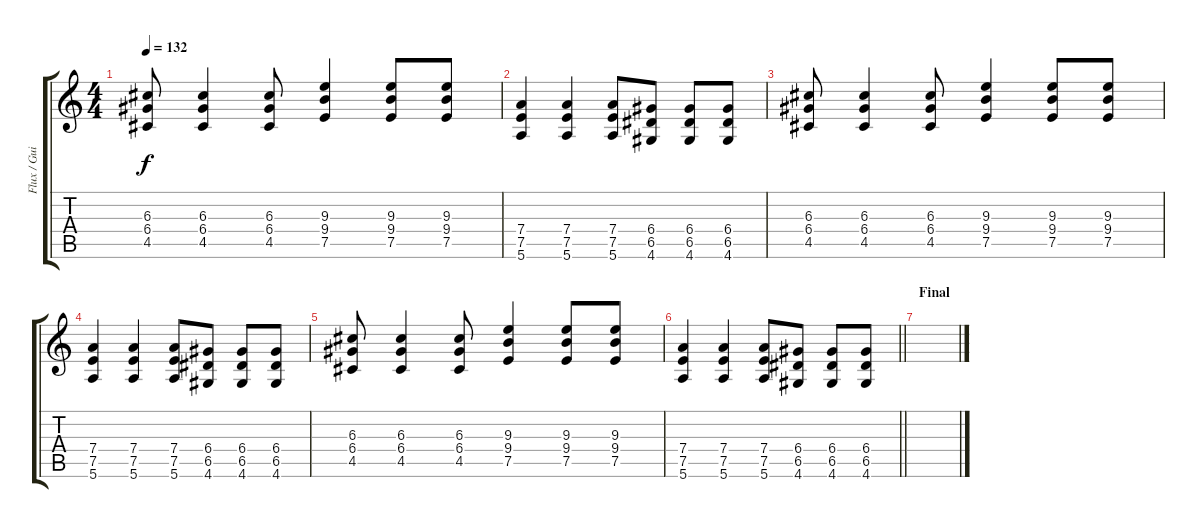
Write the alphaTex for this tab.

\track ("Flux / Guitarra solista" "Flux / Gui") {instrument distortionguitar}
\staff {score tabs}
\tuning (E4 B3 G3 D3 A2 E2) {hide}
\ts (4 4)
\tempo 132
\clef g2
\ks c
(6.3 6.4 4.5).8{dy f} (6.3 6.4 4.5).4 (6.3 6.4 4.5).8 (9.3 9.4 7.5).4 (9.3 9.4 7.5).8 (9.3 9.4 7.5).8 |
(7.4 7.5 5.6).4 (7.4 7.5 5.6).4 (7.4 7.5 5.6).8 (6.4 6.5 4.6).8 (6.4 6.5 4.6).8 (6.4 6.5 4.6).8 |
(6.3 6.4 4.5).8 (6.3 6.4 4.5).4 (6.3 6.4 4.5).8 (9.3 9.4 7.5).4 (9.3 9.4 7.5).8 (9.3 9.4 7.5).8 |
(7.4 7.5 5.6).4 (7.4 7.5 5.6).4 (7.4 7.5 5.6).8 (6.4 6.5 4.6).8 (6.4 6.5 4.6).8 (6.4 6.5 4.6).8 |
(6.3 6.4 4.5).8 (6.3 6.4 4.5).4 (6.3 6.4 4.5).8 (9.3 9.4 7.5).4 (9.3 9.4 7.5).8 (9.3 9.4 7.5).8 |
\barLineRight lightlight
(7.4 7.5 5.6).4 (7.4 7.5 5.6).4 (7.4 7.5 5.6).8 (6.4 6.5 4.6).8 (6.4 6.5 4.6).8 (6.4 6.5 4.6).8 |
\section ("" "Final")
